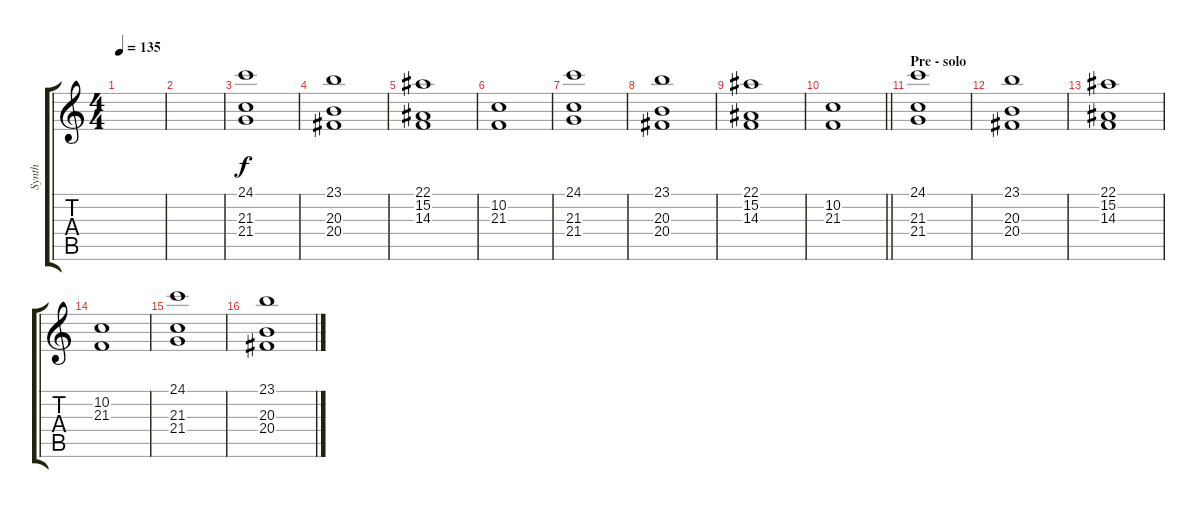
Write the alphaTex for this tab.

\track ("Synth" "Synth") {instrument synthstrings1}
\staff {score tabs}
\tuning (C4 G3 Eb3 Bb2 F2 C2) {hide}
\ts (4 4)
\tempo 135
\clef g2
\ks c
|
|
(24.1 21.3 21.4).1 |
(23.1 20.3 20.4).1 |
(22.1 15.2 14.3).1 |
(10.2 21.3).1 |
(24.1 21.3 21.4).1 |
(23.1 20.3 20.4).1 |
(22.1 15.2 14.3).1 |
\barLineRight lightlight
(10.2 21.3).1 |
\section ("" "Pre - solo")
(24.1 21.3 21.4).1 |
(23.1 20.3 20.4).1 |
(22.1 15.2 14.3).1 |
(10.2 21.3).1 |
(24.1 21.3 21.4).1 |
(23.1 20.3 20.4).1
